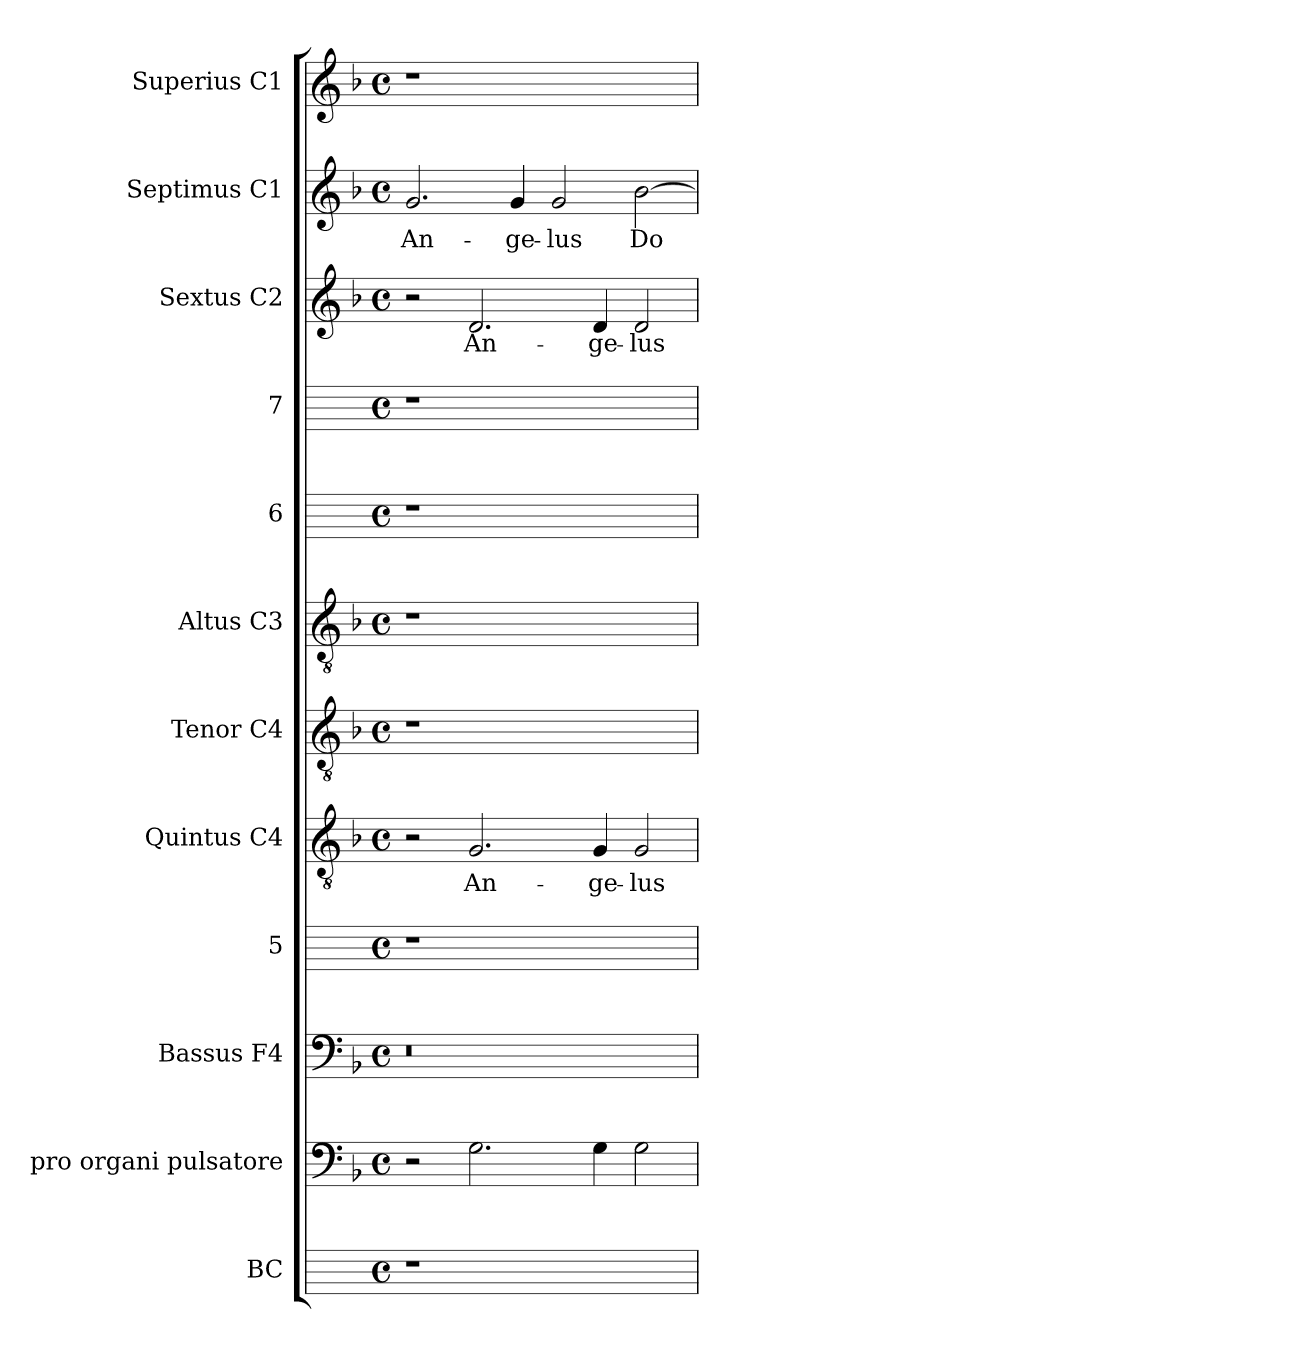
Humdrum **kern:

**kern	**kern	**kern	**kern	**kern	**text	**kern	**kern	**kern	**kern	**kern	**text	**kern	**text	**kern
*part12	*part11	*part10	*part9	*part8	*part8	*part7	*part6	*part5	*part4	*part3	*part3	*part2	*part2	*part1
*staff12	*staff11	*staff10	*staff9	*staff8	*staff8	*staff7	*staff6	*staff5	*staff4	*staff3	*staff3	*staff2	*staff2	*staff1
*I"BC	*I"pro organi  pulsatore	*I"Bassus  F4	*I"5	*I"Quintus  C4	*	*I"Tenor  C4	*I"Altus  C3	*I"6	*I"7	*I"Sextus  C2	*	*I"Septimus  C1	*	*I"Superius  C1
*I'BC	*	*I'B	*	*	*	*I'T	*I'A	*	*	*	*	*	*	*I'S
!!LO:PB:g=z
*stria5	*stria5	*stria5	*stria5	*stria5	*	*stria5	*stria5	*stria5	*stria5	*stria5	*	*stria5	*	*stria5
*	*clefF4	*clefF4	*	*clefGv2	*	*clefGv2	*clefGv2	*	*	*clefG2	*	*clefG2	*	*clefG2
*k[]	*k[b-]	*k[b-]	*k[]	*k[b-]	*	*k[b-]	*k[b-]	*k[]	*k[]	*k[b-]	*	*k[b-]	*	*k[b-]
*C:	*F:	*F:	*C:	*F:	*	*F:	*F:	*C:	*C:	*F:	*	*F:	*	*F:
*M4/4	*M4/4	*M4/4	*M4/4	*M4/4	*	*M4/4	*M4/4	*M4/4	*M4/4	*M4/4	*	*M4/4	*	*M4/4
*met(c)	*met(c)	*met(c)	*met(c)	*met(c)	*	*met(c)	*met(c)	*met(c)	*met(c)	*met(c)	*	*met(c)	*	*met(c)
=1	=1	=1	=1	=1	=1	=1	=1	=1	=1	=1	=1	=1	=1	=1
!	!	!	!	!	!	!	!	!	!	!	!	!	!LO:LY:b:cj	!
1r	2r	0r	1r	2r	.	1r	1r	1r	1r	2r	.	2.g/	An-	1r
!	!	!	!	!	!LO:LY:b:cj	!	!	!	!	!	!LO:LY:b:cj	!	!	!
.	2.G\	.	.	2.G/	An-	.	.	.	.	2.d/	An-	.	.	.
!	!	!	!	!	!	!	!	!	!	!	!	!	!LO:LY:b:cj	!
.	.	.	.	.	.	.	.	.	.	.	.	4g/	-ge-	.
!	!	!	!	!	!	!	!	!	!	!	!	!	!LO:LY:b:cj	!
1ryy	.	.	1ryy	.	.	1ryy	1ryy	1ryy	1ryy	.	.	2g/	-lus	1ryy
!	!	!	!	!	!LO:LY:b:cj	!	!	!	!	!	!LO:LY:b:cj	!	!	!
.	4G\	.	.	4G/	-ge-	.	.	.	.	4d/	-ge-	.	.	.
!	!	!	!	!	!LO:LY:b:cj	!	!	!	!	!	!LO:LY:b:cj	!	!LO:LY:b:cj	!
.	2G\	.	.	2G/	-lus	.	.	.	.	2d/	-lus	[>2b-\	Do-	.
=	=	=	=	=	=	=	=	=	=	=	=	=	=	=
*-	*-	*-	*-	*-	*-	*-	*-	*-	*-	*-	*-	*-	*-	*-
